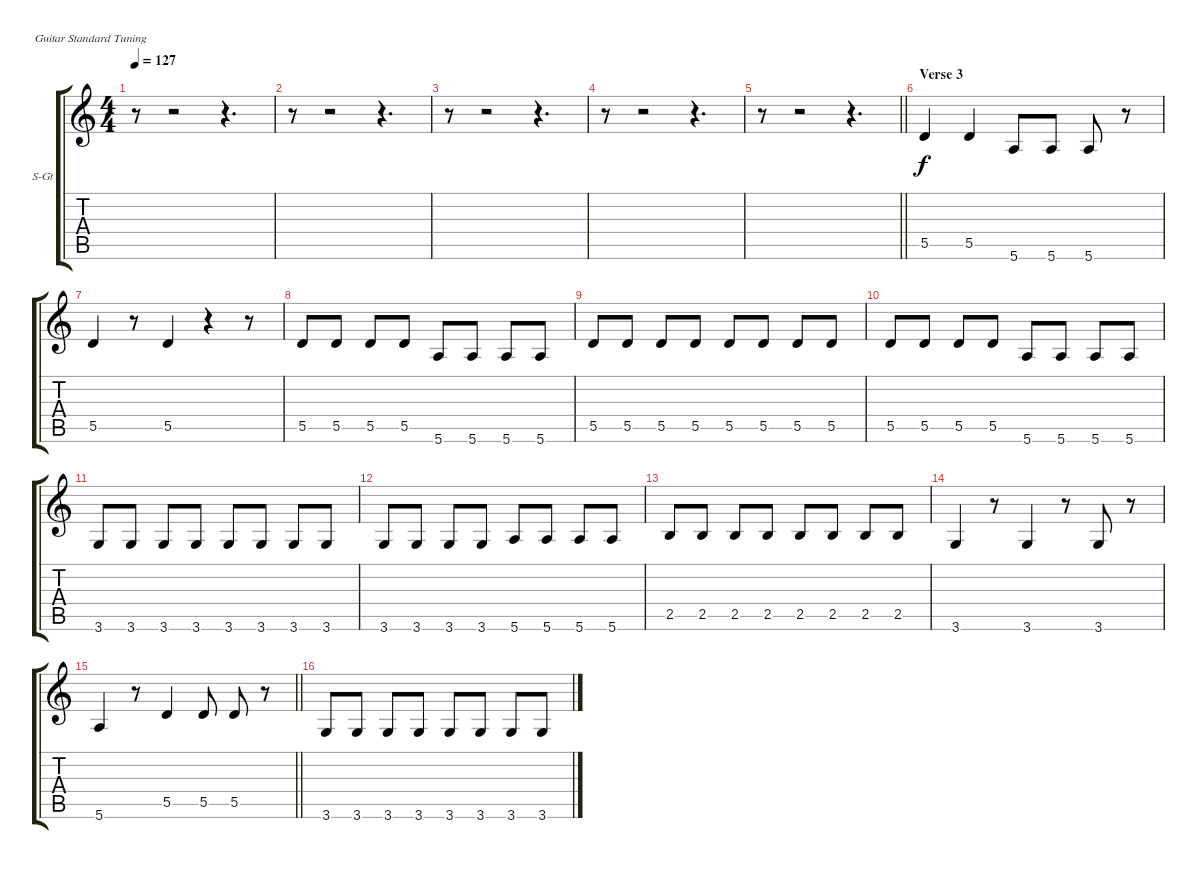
\bracketExtendMode groupsimilarinstruments
\firstSystemTrackNameOrientation horizontal
\otherSystemsTrackNameOrientation horizontal
\track ("Track 2" "S-Gt") {instrument acousticguitarsteel}
\staff {score tabs}
\tuning (E4 B3 G3 D3 A2 E2)
\ts (4 4)
\tempo 127
\clef g2
\ks c
r.8{dy f} r.2 r.4{d} |
r.8 r.2 r.4{d} |
r.8 r.2 r.4{d} |
r.8 r.2 r.4{d} |
\barLineRight lightlight
r.8 r.2 r.4{d} |
\section ("" "Verse 3")
5.5.4 5.5.4 5.6.8 5.6.8 5.6.8 r.8 |
5.5.4 r.8 5.5.4 r.4 r.8 |
5.5.8 5.5.8 5.5.8 5.5.8 5.6.8 5.6.8 5.6.8 5.6.8 |
5.5.8 5.5.8 5.5.8 5.5.8 5.5.8 5.5.8 5.5.8 5.5.8 |
5.5.8 5.5.8 5.5.8 5.5.8 5.6.8 5.6.8 5.6.8 5.6.8 |
3.6.8 3.6.8 3.6.8 3.6.8 3.6.8 3.6.8 3.6.8 3.6.8 |
3.6.8 3.6.8 3.6.8 3.6.8 5.6.8 5.6.8 5.6.8 5.6.8 |
2.5.8 2.5.8 2.5.8 2.5.8 2.5.8 2.5.8 2.5.8 2.5.8 |
3.6.4 r.8 3.6.4 r.8 3.6.8 r.8 |
\barLineRight lightlight
5.6.4 r.8 5.5.4 5.5.8 5.5.8 r.8 |
3.6.8 3.6.8 3.6.8 3.6.8 3.6.8 3.6.8 3.6.8 3.6.8
